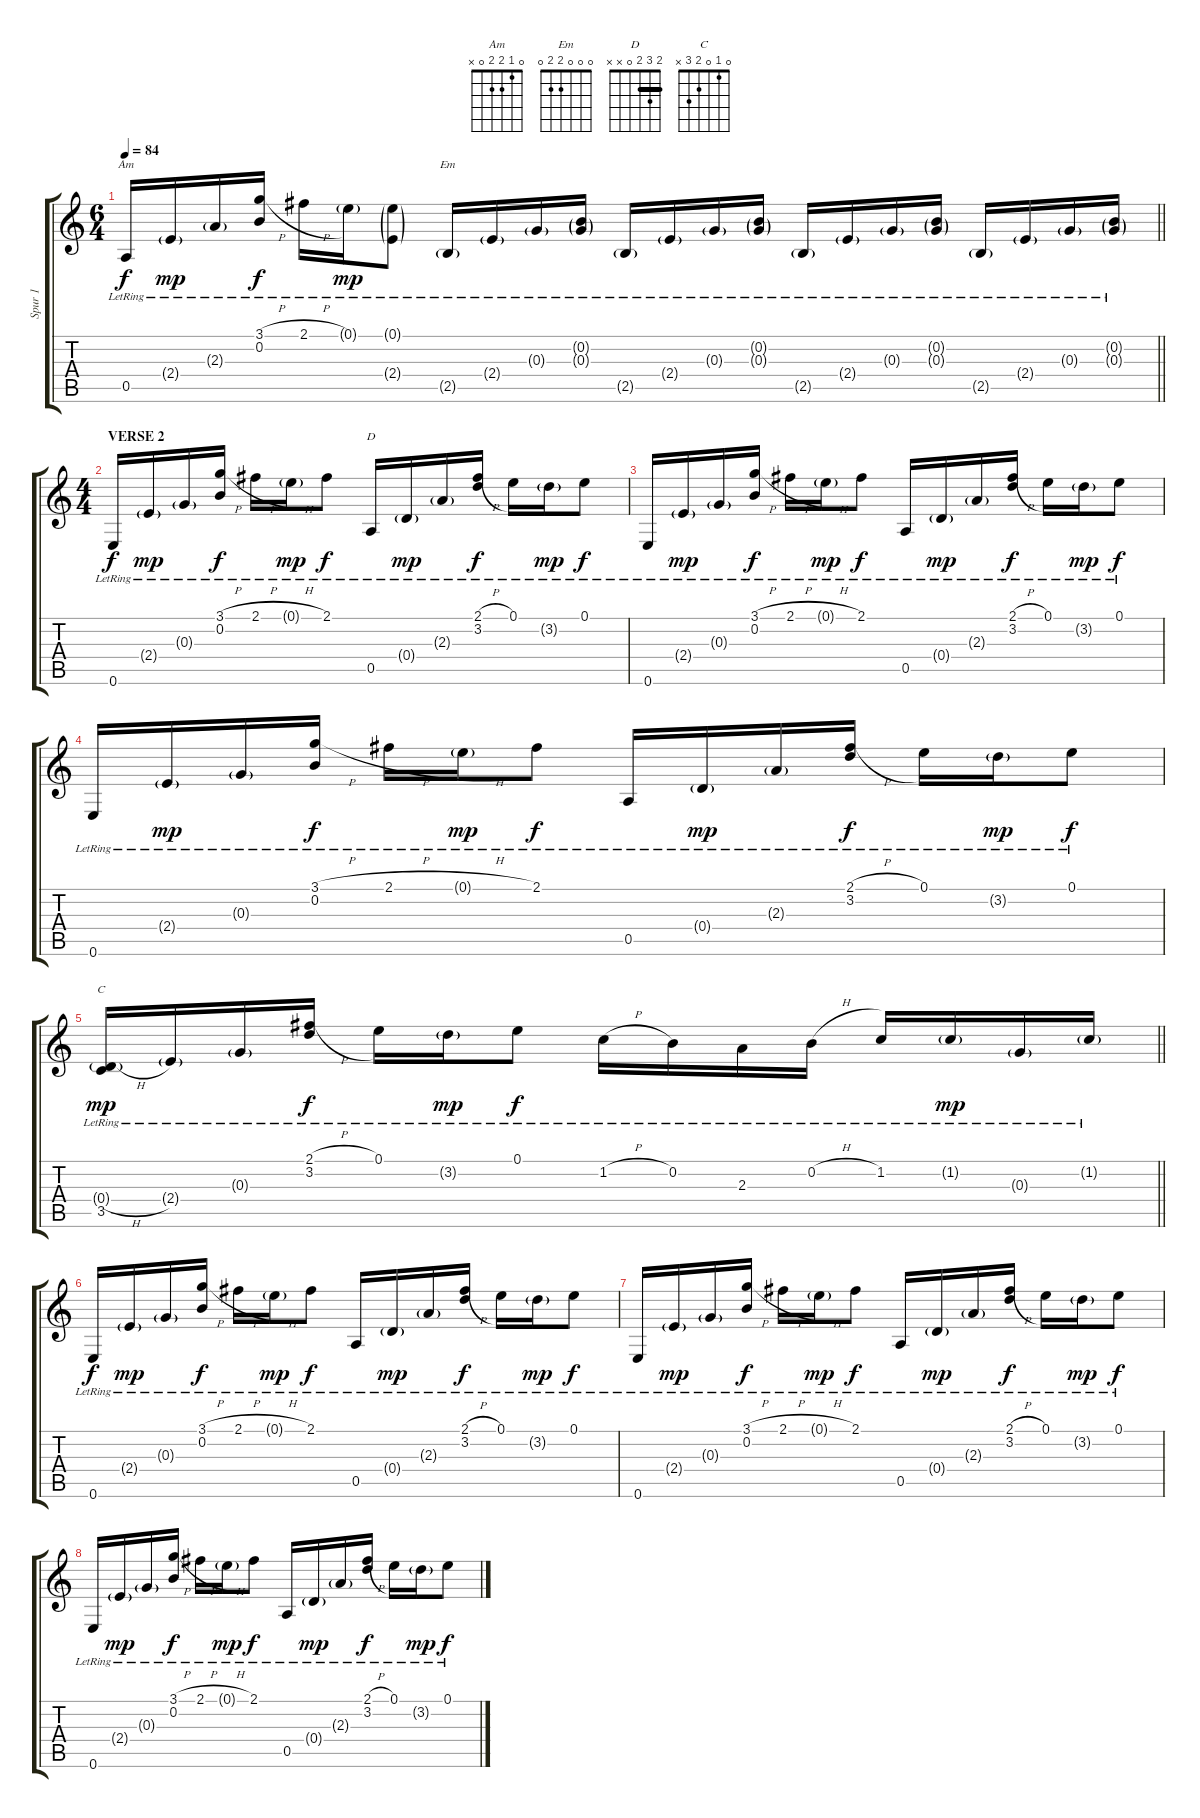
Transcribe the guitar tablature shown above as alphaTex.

\track ("Spur 1" "Spur 1") {instrument acousticguitarsteel}
\staff {score tabs}
\tuning (E4 B3 G3 D3 A2 E2) {hide}
\chord ("Am" 0 1 2 2 0 x)
\chord ("Em" 0 0 0 2 2 0)
\chord ("D" 2 3 2 0 x x) {barre 2}
\chord ("C" 0 1 0 2 3 x)
\ts (6 4)
\tempo 84
\clef g2
\barLineRight lightlight
\ks c
0.5{lr}.16{ch "Am" dy f} 2.4{g lr}.16{dy mp} 2.3{g lr}.16 (3.1{h lr} 0.2{lr}).16{dy f} 2.1{h lr}.16 0.1{g lr}.16{dy mp} (0.1{g lr} 2.4{g lr}).8 2.5{g lr}.16{ch "Em"} 2.4{g lr}.16 0.3{g lr}.16 (0.2{g lr} 0.3{g lr}).16 2.5{g lr}.16 2.4{g lr}.16 0.3{g lr}.16 (0.2{g lr} 0.3{g lr}).16 2.5{g lr}.16 2.4{g lr}.16 0.3{g lr}.16 (0.2{g lr} 0.3{g lr}).16 2.5{g lr}.16 2.4{g lr}.16 0.3{g lr}.16 (0.2{g lr} 0.3{g lr}).16 |
\ts (4 4)
\section ("" "VERSE 2")
0.6{lr}.16{dy f} 2.4{g lr}.16{dy mp} 0.3{g lr}.16 (3.1{h lr} 0.2{lr}).16{dy f} 2.1{h lr}.16 0.1{h g lr}.16{dy mp} 2.1{lr}.8{dy f} 0.5{lr}.16{ch "D"} 0.4{g lr}.16{dy mp} 2.3{g lr}.16 (2.1{h lr} 3.2{lr}).16{dy f} 0.1{lr}.16 3.2{g lr}.16{dy mp} 0.1{lr}.8{dy f} |
0.6{lr}.16 2.4{g lr}.16{dy mp} 0.3{g lr}.16 (3.1{h lr} 0.2{lr}).16{dy f} 2.1{h lr}.16 0.1{h g lr}.16{dy mp} 2.1{lr}.8{dy f} 0.5{lr}.16 0.4{g lr}.16{dy mp} 2.3{g lr}.16 (2.1{h lr} 3.2{lr}).16{dy f} 0.1{lr}.16 3.2{g lr}.16{dy mp} 0.1{lr}.8{dy f} |
0.6{lr}.16 2.4{g lr}.16{dy mp} 0.3{g lr}.16 (3.1{h lr} 0.2{lr}).16{dy f} 2.1{h lr}.16 0.1{h g lr}.16{dy mp} 2.1{lr}.8{dy f} 0.5{lr}.16 0.4{g lr}.16{dy mp} 2.3{g lr}.16 (2.1{h lr} 3.2{lr}).16{dy f} 0.1{lr}.16 3.2{g lr}.16{dy mp} 0.1{lr}.8{dy f} |
\barLineRight lightlight
(0.4{h g lr} 3.5{lr}).16{ch "C" dy mp} 2.4{g lr}.16 0.3{g lr}.16 (2.1{h lr} 3.2{lr}).16{dy f} 0.1{lr}.16 3.2{g lr}.16{dy mp} 0.1{lr}.8{dy f} 1.2{h lr}.16 0.2{lr}.16 2.3{lr}.16 0.2{h lr}.16 1.2{lr}.16 1.2{g lr}.16{dy mp} 0.3{g lr}.16 1.2{g lr}.16 |
0.6{lr}.16{dy f} 2.4{g lr}.16{dy mp} 0.3{g lr}.16 (3.1{h lr} 0.2{lr}).16{dy f} 2.1{h lr}.16 0.1{h g lr}.16{dy mp} 2.1{lr}.8{dy f} 0.5{lr}.16 0.4{g lr}.16{dy mp} 2.3{g lr}.16 (2.1{h lr} 3.2{lr}).16{dy f} 0.1{lr}.16 3.2{g lr}.16{dy mp} 0.1{lr}.8{dy f} |
0.6{lr}.16 2.4{g lr}.16{dy mp} 0.3{g lr}.16 (3.1{h lr} 0.2{lr}).16{dy f} 2.1{h lr}.16 0.1{h g lr}.16{dy mp} 2.1{lr}.8{dy f} 0.5{lr}.16 0.4{g lr}.16{dy mp} 2.3{g lr}.16 (2.1{h lr} 3.2{lr}).16{dy f} 0.1{lr}.16 3.2{g lr}.16{dy mp} 0.1{lr}.8{dy f} |
0.6{lr}.16 2.4{g lr}.16{dy mp} 0.3{g lr}.16 (3.1{h lr} 0.2{lr}).16{dy f} 2.1{h lr}.16 0.1{h g lr}.16{dy mp} 2.1{lr}.8{dy f} 0.5{lr}.16 0.4{g lr}.16{dy mp} 2.3{g lr}.16 (2.1{h lr} 3.2{lr}).16{dy f} 0.1{lr}.16 3.2{g lr}.16{dy mp} 0.1{lr}.8{dy f}
